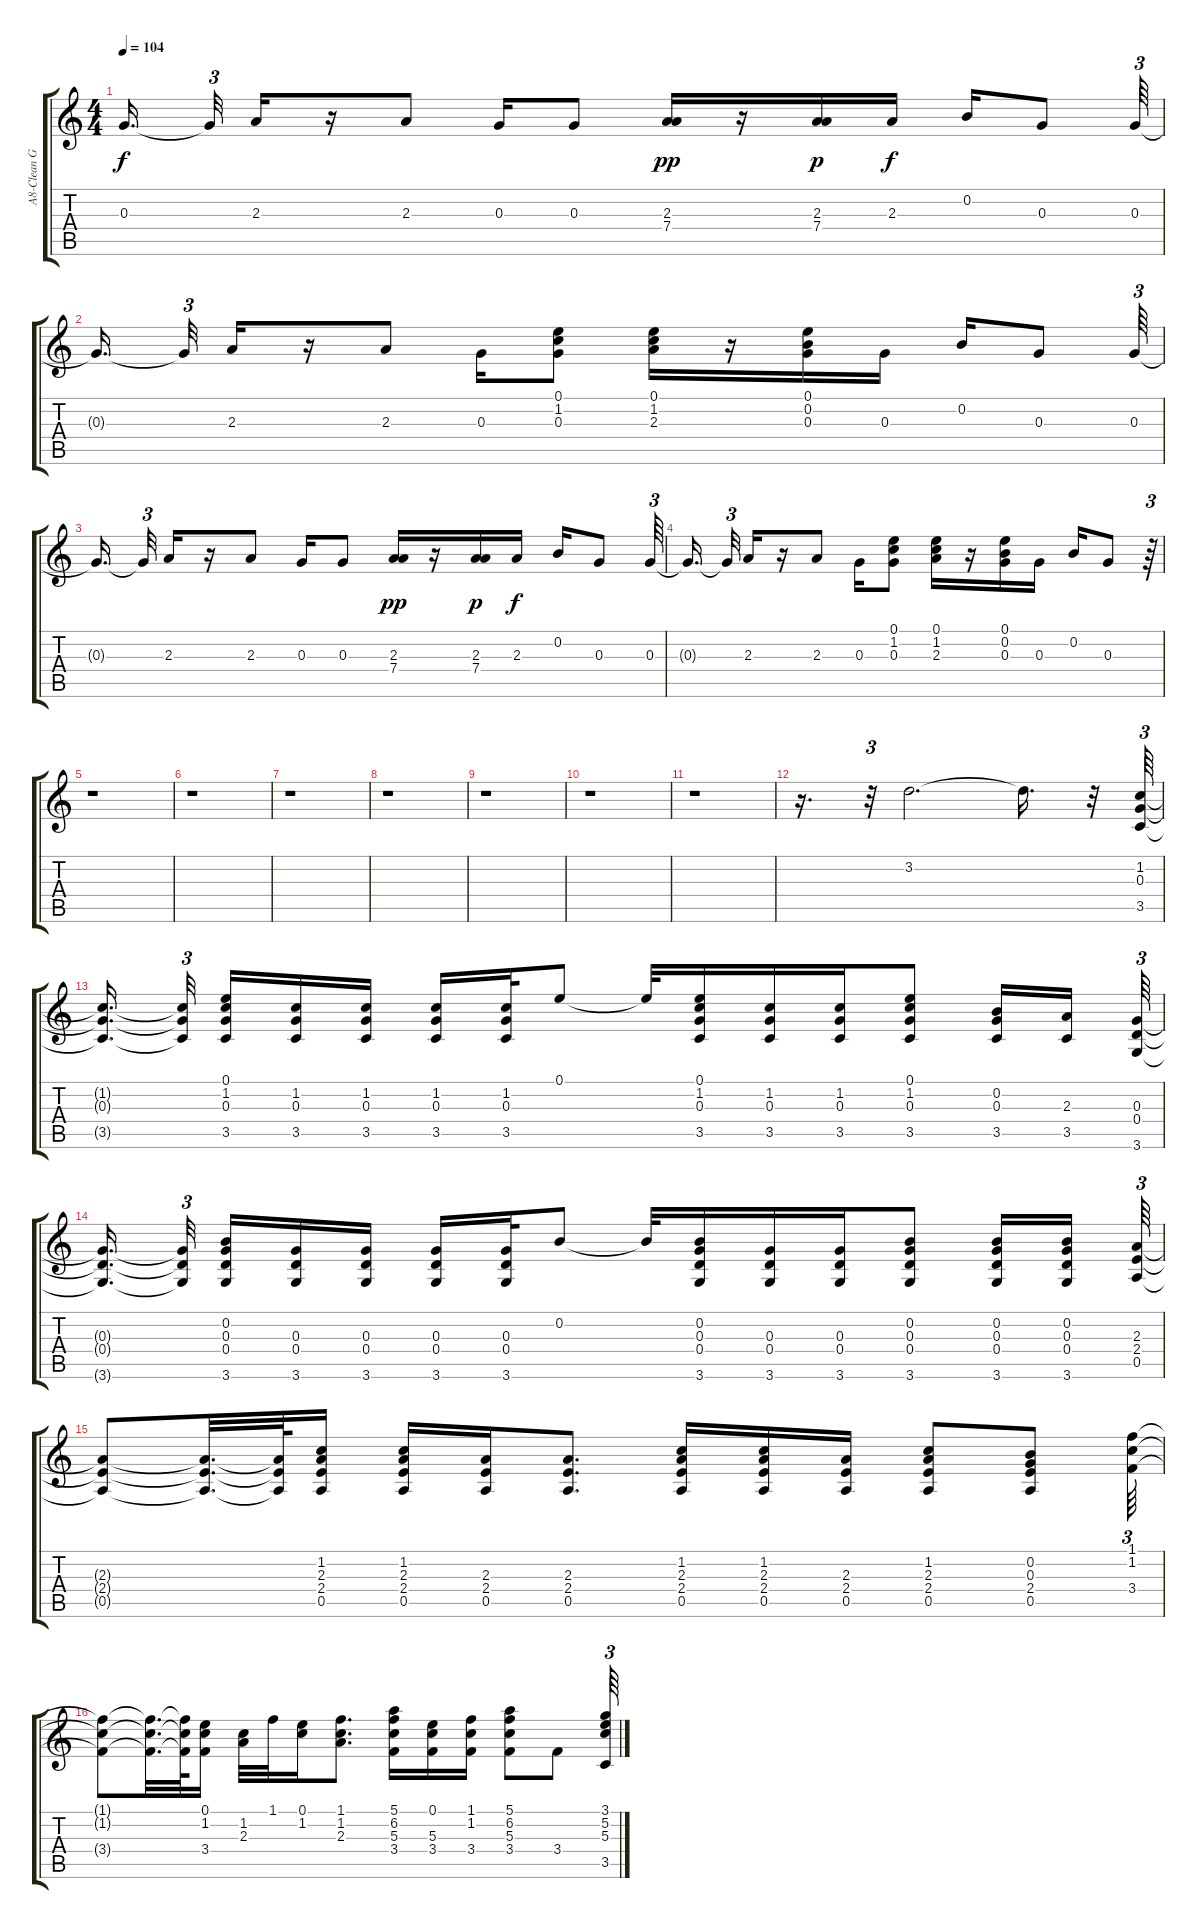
\track ("A8-Clean Gt.   " "A8-Clean G") {instrument electricguitarclean}
\staff {score tabs}
\tuning (E4 B3 G3 D3 A2 E2) {hide}
\ts (4 4)
\tempo 104
\clef g2
\ks c
0.3{t}.16{d dy f} 0.3{t}.32{tu (3 2)} 2.3.16 r.16 2.3.8 0.3.16 0.3.8 (2.3 7.4).16{dy pp instrument guitarfretnoise} r.16 (2.3 7.4).16{dy p instrument guitarfretnoise} 2.3.16{dy f} 0.2.16 0.3.8 0.3.64{tu (3 2)} |
0.3{t}.16{d} 0.3{t}.32{tu (3 2)} 2.3.16 r.16 2.3.8 0.3.16 (0.1 1.2 0.3).8 (0.1 1.2 2.3).16 r.16 (0.1 0.2 0.3).16 0.3.16 0.2.16 0.3.8 0.3.64{tu (3 2)} |
0.3{t}.16{d} 0.3{t}.32{tu (3 2)} 2.3.16 r.16 2.3.8 0.3.16 0.3.8 (2.3 7.4).16{dy pp instrument guitarfretnoise} r.16 (2.3 7.4).16{dy p instrument guitarfretnoise} 2.3.16{dy f} 0.2.16 0.3.8 0.3.64{tu (3 2)} |
0.3{t}.16{d} 0.3{t}.32{tu (3 2)} 2.3.16 r.16 2.3.8 0.3.16 (0.1 1.2 0.3).8 (0.1 1.2 2.3).16 r.16 (0.1 0.2 0.3).16 0.3.16 0.2.16 0.3.8 r.64{tu (3 2)} |
r.1 |
r.1 |
r.1 |
r.1 |
r.1 |
r.1 |
r.1 |
r.16{d} r.32{tu (3 2)} 3.2.2{d instrument guitarharmonics} 3.2{t}.16{d} r.32 (1.2 0.3 3.5).64{tu (3 2) instrument electricguitarclean} |
(1.2{t} 0.3{t} 3.5{t}).16{d} (1.2{t} 0.3{t} 3.5{t}).32{tu (3 2)} (0.1 1.2 0.3 3.5).16 (1.2 0.3 3.5).16 (1.2 0.3 3.5).16 (1.2 0.3 3.5).16 (1.2 0.3 3.5).32 0.1.8 0.1{t}.32 (0.1 1.2 0.3 3.5).16 (1.2 0.3 3.5).16 (1.2 0.3 3.5).16 (0.1 1.2 0.3 3.5).8 (0.2 0.3 3.5).16 (2.3 3.5).16 (0.3 0.4 3.6).64{tu (3 2)} |
(0.3{t} 0.4{t} 3.6{t}).16{d} (0.3{t} 0.4{t} 3.6{t}).32{tu (3 2)} (0.2 0.3 0.4 3.6).16 (0.3 0.4 3.6).16 (0.3 0.4 3.6).16 (0.3 0.4 3.6).16 (0.3 0.4 3.6).32 0.2.8 0.2{t}.32 (0.2 0.3 0.4 3.6).16 (0.3 0.4 3.6).16 (0.3 0.4 3.6).16 (0.2 0.3 0.4 3.6).8 (0.2 0.3 0.4 3.6).16 (0.2 0.3 0.4 3.6).16 (2.3 2.4 0.5).64{tu (3 2)} |
(2.3{t} 2.4{t} 0.5{t}).8 (2.3{t} 2.4{t} 0.5{t}).32{d} (2.3{t} 2.4{t} 0.5{t}).64 (1.2 2.3 2.4 0.5).16 (1.2 2.3 2.4 0.5).16 (2.3 2.4 0.5).16 (2.3 2.4 0.5).8{d} (1.2 2.3 2.4 0.5).16 (1.2 2.3 2.4 0.5).16 (2.3 2.4 0.5).16 (1.2 2.3 2.4 0.5).8 (0.2 0.3 2.4 0.5).8 (1.1 1.2 3.4).64{tu (3 2)} |
(1.1{t} 1.2{t} 3.4{t}).8 (1.1{t} 1.2{t} 3.4{t}).32{d} (1.1{t} 1.2{t} 3.4{t}).64 (0.1 1.2 3.4).16 (1.2 2.3).32 1.1.32 (0.1 1.2).16 (1.1 1.2 2.3).8{d} (5.1 6.2 5.3 3.4).16 (0.1 5.3 3.4).16 (1.1 1.2 3.4).16 (5.1 6.2 5.3 3.4).8 3.4.8 (3.1 5.2 5.3 3.5).64{tu (3 2)}
